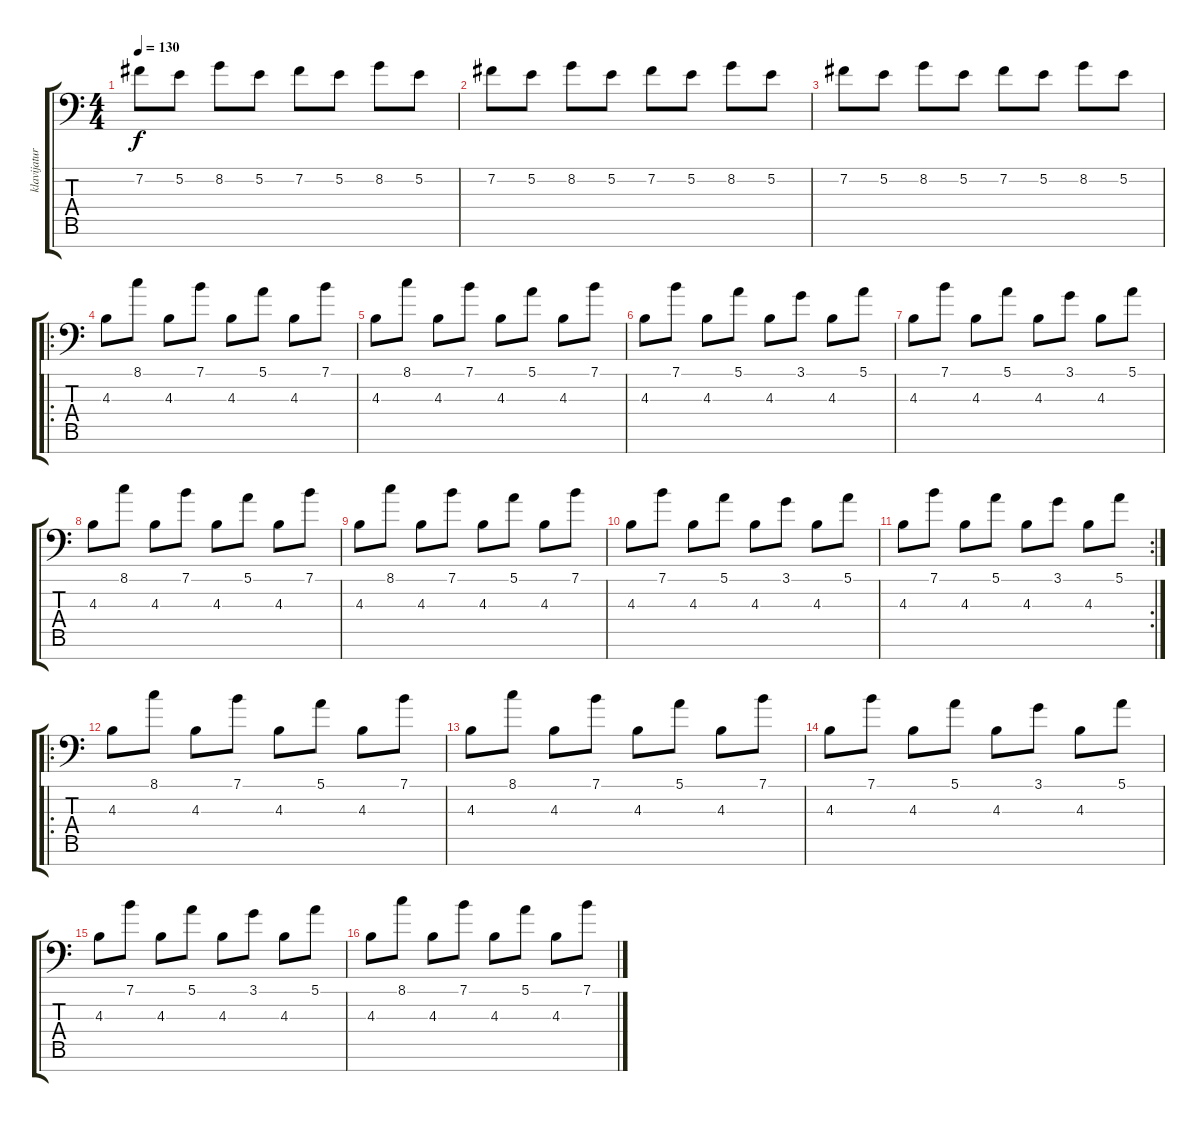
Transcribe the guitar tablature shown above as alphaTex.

\track ("klavijatura" "klavijatur") {instrument lead2sawtooth}
\staff {score tabs}
\tuning (E4 B3 G3 D3 A2 E2 A1) {hide}
\ts (4 4)
\tempo 130
\clef f4
\ks c
7.2.8{dy f} 5.2.8 8.2.8 5.2.8 7.2.8 5.2.8 8.2.8 5.2.8 |
7.2.8 5.2.8 8.2.8 5.2.8 7.2.8 5.2.8 8.2.8 5.2.8 |
7.2.8 5.2.8 8.2.8 5.2.8 7.2.8 5.2.8 8.2.8 5.2.8 |
\ro
4.3.8 8.1.8 4.3.8 7.1.8 4.3.8 5.1.8 4.3.8 7.1.8 |
4.3.8 8.1.8 4.3.8 7.1.8 4.3.8 5.1.8 4.3.8 7.1.8 |
4.3.8 7.1.8 4.3.8 5.1.8 4.3.8 3.1.8 4.3.8 5.1.8 |
4.3.8 7.1.8 4.3.8 5.1.8 4.3.8 3.1.8 4.3.8 5.1.8 |
4.3.8 8.1.8 4.3.8 7.1.8 4.3.8 5.1.8 4.3.8 7.1.8 |
4.3.8 8.1.8 4.3.8 7.1.8 4.3.8 5.1.8 4.3.8 7.1.8 |
4.3.8 7.1.8 4.3.8 5.1.8 4.3.8 3.1.8 4.3.8 5.1.8 |
\rc 2
4.3.8 7.1.8 4.3.8 5.1.8 4.3.8 3.1.8 4.3.8 5.1.8 |
\ro
4.3.8 8.1.8 4.3.8 7.1.8 4.3.8 5.1.8 4.3.8 7.1.8 |
4.3.8 8.1.8 4.3.8 7.1.8 4.3.8 5.1.8 4.3.8 7.1.8 |
4.3.8 7.1.8 4.3.8 5.1.8 4.3.8 3.1.8 4.3.8 5.1.8 |
4.3.8 7.1.8 4.3.8 5.1.8 4.3.8 3.1.8 4.3.8 5.1.8 |
4.3.8 8.1.8 4.3.8 7.1.8 4.3.8 5.1.8 4.3.8 7.1.8
